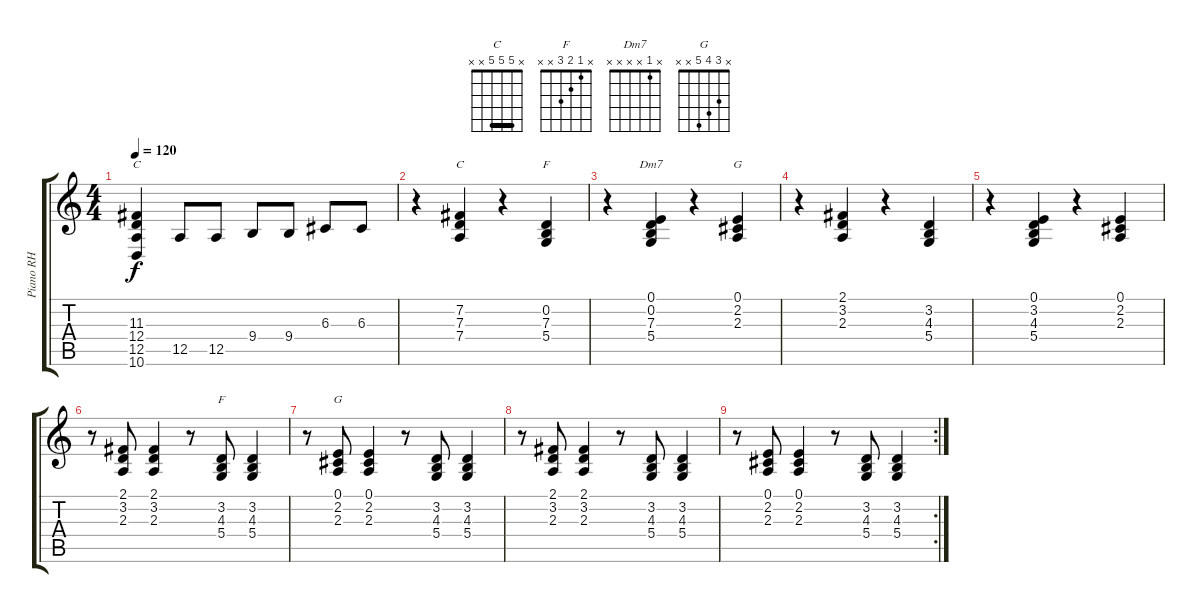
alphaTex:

\track ("Piano RH" "Piano RH") {instrument acousticgrandpiano}
\staff {score tabs}
\tuning (E4 B3 G3 D3 A2 E2) {hide}
\chord ("C" x 5 5 5 3 x) {barre 5}
\chord ("C" x 5 5 5 x x) {barre 5}
\chord ("F" x 1 x x x x)
\chord ("Dm7" x 1 x x x x)
\chord ("G" x 3 0 x x x) {firstfret 3}
\chord ("F" x 1 2 3 x x)
\chord ("G" x 3 4 5 x x)
\ts (4 4)
\tempo 120
\clef g2
\ks c
(11.3 12.4 12.5 10.6).4{ch "C" dy f} 12.5.8 12.5.8 9.4.8 9.4.8 6.3.8 6.3.8 |
r.4 (7.2 7.3 7.4).4{ch "C"} r.4 (0.2 7.3 5.4).4{ch "F"} |
r.4 (0.1 0.2 7.3 5.4).4{ch "Dm7"} r.4 (0.1 2.2 2.3).4{ch "G"} |
r.4 (2.1 3.2 2.3).4 r.4 (3.2 4.3 5.4).4 |
r.4 (0.1 3.2 4.3 5.4).4 r.4 (0.1 2.2 2.3).4 |
r.8 (2.1 3.2 2.3).8 (2.1 3.2 2.3).4 r.8 (3.2 4.3 5.4).8{ch "F"} (3.2 4.3 5.4).4 |
r.8 (0.1 2.2 2.3).8{ch "G"} (0.1 2.2 2.3).4 r.8 (3.2 4.3 5.4).8 (3.2 4.3 5.4).4 |
r.8 (2.1 3.2 2.3).8 (2.1 3.2 2.3).4 r.8 (3.2 4.3 5.4).8 (3.2 4.3 5.4).4 |
\rc 2
r.8 (0.1 2.2 2.3).8 (0.1 2.2 2.3).4 r.8 (3.2 4.3 5.4).8 (3.2 4.3 5.4).4
